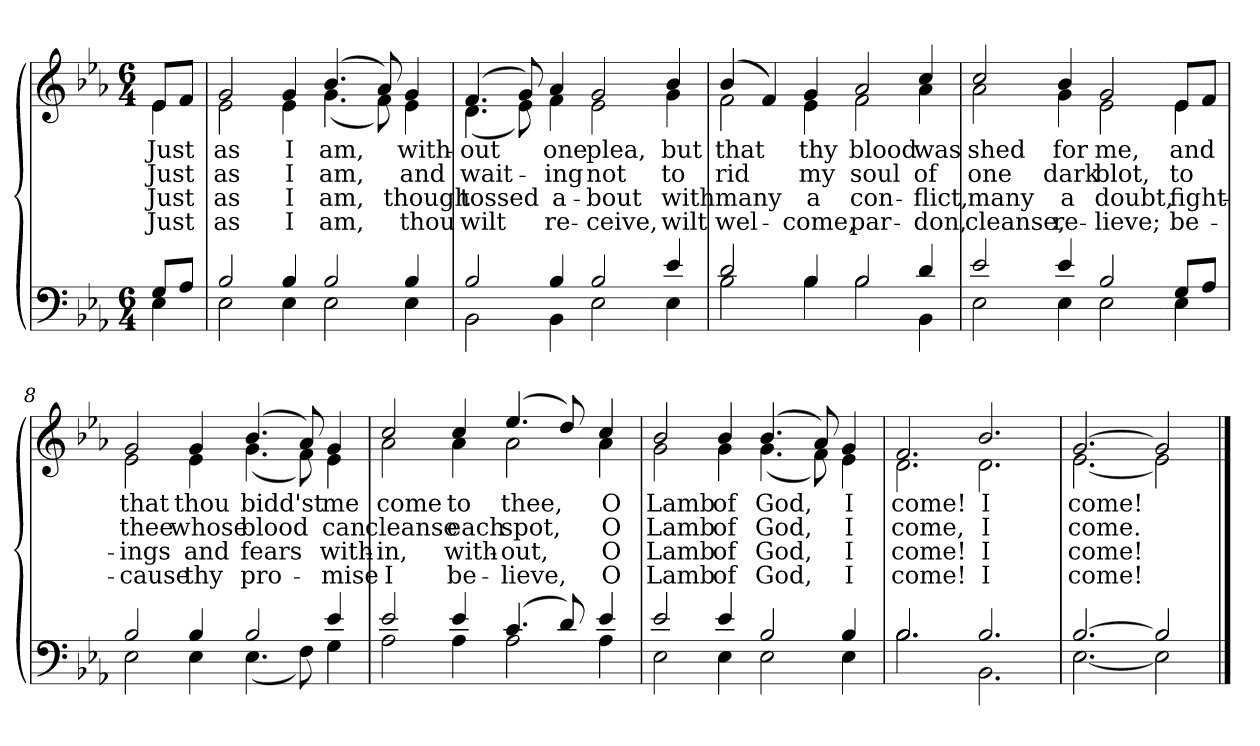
**kern	**kern	**text	**text	**text	**text
*part2	*part1	*part1	*part1	*part1	*part1
*staff2	*staff1	*staff1	*staff1	*staff1	*staff1
*clefF4	*clefG2	*	*	*	*
*k[b-e-a-]	*k[b-e-a-]	*	*	*	*
*M6/4	*M6/4	*	*	*	*
=1	=1	=1	=1	=1	=1
*^	*	*	*	*	*
!	!	!LO:TX:b:i:t=Verse	!	!	!	!
!	!	!	!LO:LY:b	!LO:LY:b	!LO:LY:b	!LO:LY:b
*	*	*^	*	*	*	*
8G/L	4E-\	8e-/L	4e-\	Just	Just	Just	Just
8A-/J	.	8f/J	.	.	.	.	.
=2	=2	=2	=2	=2	=2	=2	=2
!	!	!	!	!LO:LY:b	!LO:LY:b	!LO:LY:b	!LO:LY:b
2B-/	2E-\	2g/	2e-\	as	as	as	as
!	!	!	!	!LO:LY:b	!LO:LY:b	!LO:LY:b	!LO:LY:b
4B-/	4E-\	4g/	4e-\	I	I	I	I
!	!	!	!	!LO:LY:b	!LO:LY:b	!LO:LY:b	!LO:LY:b
2B-/	2E-\	(>4.b-/	(<4.g\	am,	am,	am,	am,
.	.	8a-/)	8f\)	.	.	.	.
!	!	!	!	!LO:LY:b	!LO:LY:b	!LO:LY:b	!LO:LY:b
4B-/	4E-\	4g/	4e-\	with-	and	though	thou
=3	=3	=3	=3	=3	=3	=3	=3
!	!	!	!	!LO:LY:b	!LO:LY:b	!LO:LY:b	!LO:LY:b
2B-/	2BB-\	(>4.f/	(<4.d\	-out	wait-	tossed	wilt
.	.	8g/)	8e-\)	.	.	.	.
!	!	!	!	!LO:LY:b	!LO:LY:b	!LO:LY:b	!LO:LY:b
4B-/	4BB-\	4a-/	4f\	one	-ing	a-	re-
!	!	!	!	!LO:LY:b	!LO:LY:b	!LO:LY:b	!LO:LY:b
2B-/	2E-\	2g/	2e-\	plea,	not	-bout	-ceive,
!!LO:LB:g=z	!!
=4-	=4-	=4-	=4-	=4-	=4-	=4-	=4-
!	!	!	!	!LO:LY:b	!LO:LY:b	!LO:LY:b	!LO:LY:b
4e-/	4E-\	4b-/	4g\	but	to	with	wilt
=5	=5	=5	=5	=5	=5	=5	=5
!	!	!	!	!LO:LY:b	!LO:LY:b	!LO:LY:b	!LO:LY:b
2d/	2B-\	(>4b-/	2f\	that	rid	many	wel-
.	.	4f/)	.	.	.	.	.
!	!	!	!	!LO:LY:b	!LO:LY:b	!LO:LY:b	!LO:LY:b
4B-/	4B-\	4g/	4e-\	thy	my	a	-come,
!	!	!	!	!LO:LY:b	!LO:LY:b	!LO:LY:b	!LO:LY:b
2B-/	2B-\	2a-/	2f\	blood	soul	con-	par-
!	!	!	!	!LO:LY:b	!LO:LY:b	!LO:LY:b	!LO:LY:b
4d/	4BB-\	4cc/	4a-\	was	of	-flict,	-don,
=6	=6	=6	=6	=6	=6	=6	=6
!	!	!	!	!LO:LY:b	!LO:LY:b	!LO:LY:b	!LO:LY:b
2e-/	2E-\	2cc/	2a-\	shed	one	many	cleanse,
!	!	!	!	!LO:LY:b	!LO:LY:b	!LO:LY:b	!LO:LY:b
4e-/	4E-\	4b-/	4g\	for	dark	a	re-
!	!	!	!	!LO:LY:b	!LO:LY:b	!LO:LY:b	!LO:LY:b
2B-/	2E-\	2g/	2e-\	me,	blot,	doubt,	-lieve;
!!LO:LB:g=z	!!
=7-	=7-	=7-	=7-	=7-	=7-	=7-	=7-
!	!	!	!	!LO:LY:b	!LO:LY:b	!LO:LY:b	!LO:LY:b
8G/L	4E-\	8e-/L	4e-\	and	to	fight-	be-
8A-/J	.	8f/J	.	.	.	.	.
=8	=8	=8	=8	=8	=8	=8	=8
!	!	!	!	!LO:LY:b	!LO:LY:b	!LO:LY:b	!LO:LY:b
2B-/	2E-\	2g/	2e-\	that	thee	-ings	-cause
!	!	!	!	!LO:LY:b	!LO:LY:b	!LO:LY:b	!LO:LY:b
4B-/	4E-\	4g/	4e-\	thou	whose	and	thy
!	!	!	!	!LO:LY:b	!LO:LY:b	!LO:LY:b	!LO:LY:b
2B-/	(<4.E-\	(>4.b-/	(<4.g\	bidd'st	blood	fears	pro-
.	8F\)	8a-/)	8f\)	.	.	.	.
!	!	!	!	!LO:LY:b	!LO:LY:b	!LO:LY:b	!LO:LY:b
4e-/	4G\	4g/	4e-\	me	can	with-	-mise
=9	=9	=9	=9	=9	=9	=9	=9
!	!	!	!	!LO:LY:b	!LO:LY:b	!LO:LY:b	!LO:LY:b
2e-/	2A-\	2cc/	2a-\	come	cleanse	-in,	I
!	!	!	!	!LO:LY:b	!LO:LY:b	!LO:LY:b	!LO:LY:b
4e-/	4A-\	4cc/	4a-\	to	each	with-	be-
!	!	!	!	!LO:LY:b	!LO:LY:b	!LO:LY:b	!LO:LY:b
(>4.c/	2A-\	(>4.ee-/	2a-\	thee,	spot,	-out,	-lieve,
8d/)	.	8dd/)	.	.	.	.	.
!!LO:LB:g=z	!!
=10-	=10-	=10-	=10-	=10-	=10-	=10-	=10-
!	!	!	!	!LO:LY:b	!LO:LY:b	!LO:LY:b	!LO:LY:b
4e-/	4A-\	4cc/	4a-\	O	O	O	O
=11	=11	=11	=11	=11	=11	=11	=11
!	!	!	!	!LO:LY:b	!LO:LY:b	!LO:LY:b	!LO:LY:b
2e-/	2E-\	2b-/	2g\	Lamb	Lamb	Lamb	Lamb
!	!	!	!	!LO:LY:b	!LO:LY:b	!LO:LY:b	!LO:LY:b
4e-/	4E-\	4b-/	4g\	of	of	of	of
!	!	!	!	!LO:LY:b	!LO:LY:b	!LO:LY:b	!LO:LY:b
2B-/	2E-\	(>4.b-/	(<4.g\	God,	God,	God,	God,
.	.	8a-/)	8f\)	.	.	.	.
!	!	!	!	!LO:LY:b	!LO:LY:b	!LO:LY:b	!LO:LY:b
4B-/	4E-\	4g/	4e-\	I	I	I	I
=12	=12	=12	=12	=12	=12	=12	=12
!	!	!	!	!LO:LY:b	!LO:LY:b	!LO:LY:b	!LO:LY:b
2.B-/	2.B-\	2.f/	2.d\	come!	come,	come!	come!
!	!	!	!	!LO:LY:b	!LO:LY:b	!LO:LY:b	!LO:LY:b
2.B-/	2.BB-\	2.b-/	2.d\	I	I	I	I
=13	=13	=13	=13	=13	=13	=13	=13
!	!	!	!	!LO:LY:b	!LO:LY:b	!LO:LY:b	!LO:LY:b
[2.B-/	[2.E-\	[2.g/	[2.e-\	come!	come.	come!	come!
2B-/]	2E-\]	2g/]	2e-\]	.	.	.	.
*v	*v	*	*	*	*	*	*
*	*v	*v	*	*	*	*
==	==	==	==	==	==
*-	*-	*-	*-	*-	*-
